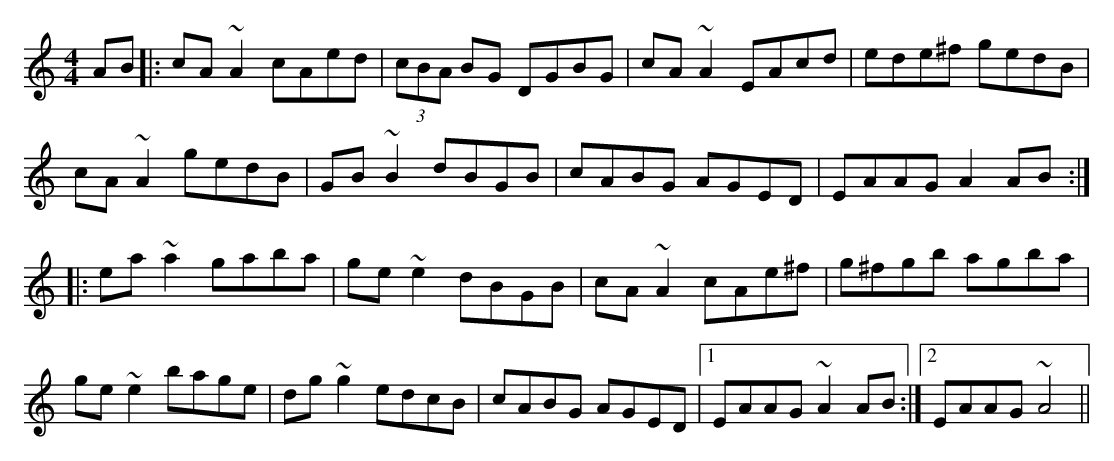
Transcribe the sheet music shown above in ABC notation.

X:1
M:4/4
K:C
AB|:cA ~A2 cAed|(3cBA BG DGBG|cA ~A2 EAcd|ede^f gedB|
cA ~A2 gedB|GB ~B2 dBGB|cABG AGED|EAAG A2 AB:|
|:ea ~a2 gaba|ge ~e2 dBGB|cA ~A2 cAe^f|g^fgb agba|
ge ~e2 bage|dg ~g2 edcB|cABG AGED|1 EAAG ~A2 AB:|2 EAAG ~A4||
